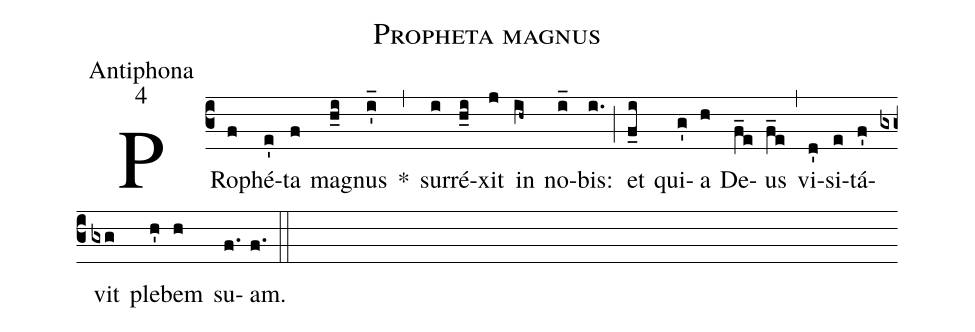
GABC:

name:Propheta magnus;
office-part:Antiphona;
mode:4;
%%
(c3) PRo(f)phé(e')ta(f) ma(h_i)gnus(i'_) *(,) sur(i)ré(h_i)xit(j) in(ih~) no(i_)bis:(i.) (;) et(f_i) qui(g')a(h) De(f_e)us(f_e) (,) vi(d')si(e)tá(f')vit(gxg) ple(h')bem(h) su(f.)am.(f.) (::)
